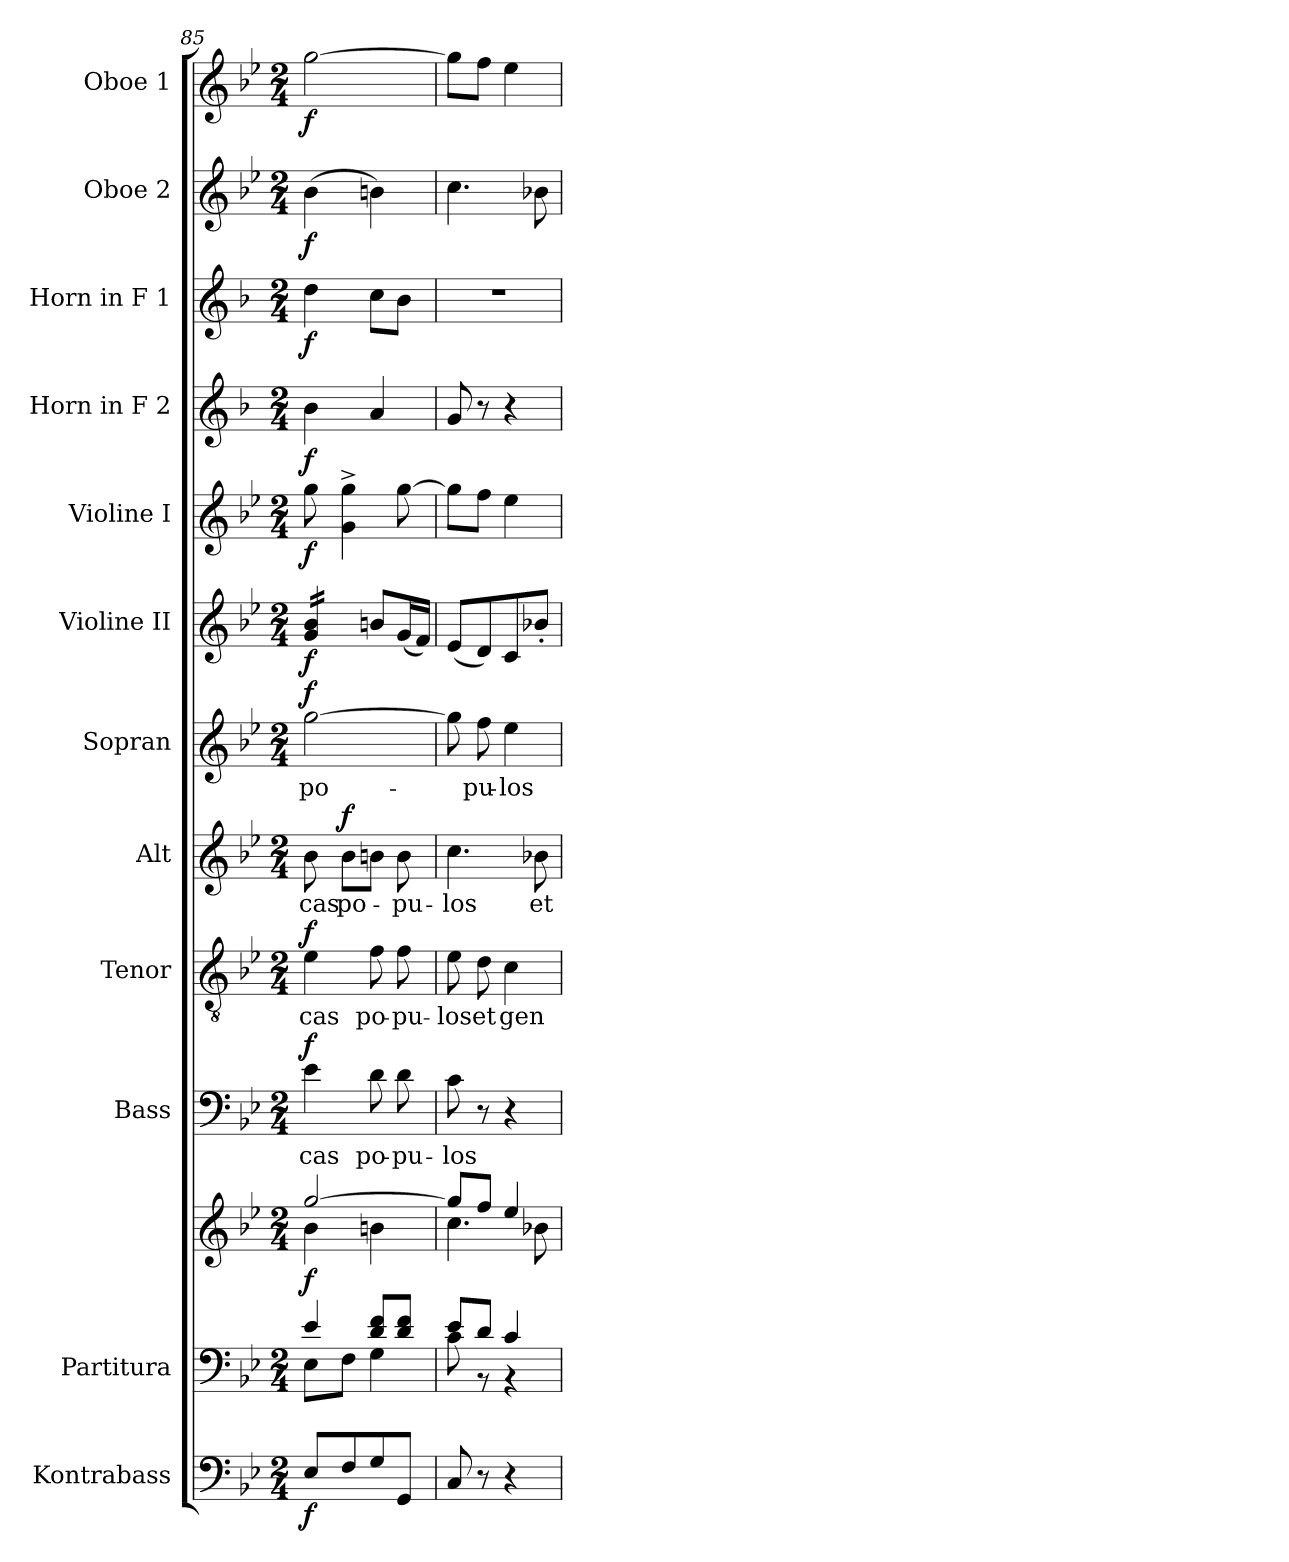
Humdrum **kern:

**kern	**dynam	**kern	**kern	**dynam	**kern	**text	**dynam	**kern	**text	**dynam	**kern	**text	**dynam	**kern	**text	**dynam	**kern	**dynam	**kern	**dynam	**kern	**dynam	**kern	**dynam	**kern	**dynam	**kern	**dynam
*part12	*part12	*part11	*part11	*part11	*part10	*part10	*part10	*part9	*part9	*part9	*part8	*part8	*part8	*part7	*part7	*part7	*part6	*part6	*part5	*part5	*part4	*part4	*part3	*part3	*part2	*part2	*part1	*part1
*staff13	*staff13	*staff12	*staff11	*staff11/12	*staff10	*staff10	*staff10	*staff9	*staff9	*staff9	*staff8	*staff8	*staff8	*staff7	*staff7	*staff7	*staff6	*staff6	*staff5	*staff5	*staff4	*staff4	*staff3	*staff3	*staff2	*staff2	*staff1	*staff1
*I"Kontrabass	*	*I"Partitura	*	*	*I"Bass	*	*	*I"Tenor	*	*	*I"Alt	*	*	*I"Sopran	*	*	*I"Violine II	*	*I"Violine I	*	*I"Horn in F 2	*	*I"Horn in F 1	*	*I"Oboe 2	*	*I"Oboe 1	*
*I'Kb.	*	*	*	*	*I'B.	*	*	*I'T.	*	*	*I'A.	*	*	*I'S.	*	*	*I'Vl. II	*	*I'Vl. I	*	*	*	*	*	*I'Ob. 2	*	*I'Ob. 1	*
*clefF4	*	*clefF4	*clefG2	*	*clefF4	*	*	*clefGv2	*	*	*clefG2	*	*	*clefG2	*	*	*clefG2	*	*clefG2	*	*clefG2	*	*clefG2	*	*clefG2	*	*clefG2	*
*ITrd7c12	*	*	*	*	*	*	*	*	*	*	*	*	*	*	*	*	*	*	*	*	*ITrd4c7	*	*ITrd4c7	*	*	*	*	*
*k[b-e-]	*	*k[b-e-]	*k[b-e-]	*	*k[b-e-]	*	*	*k[b-e-]	*	*	*k[b-e-]	*	*	*k[b-e-]	*	*	*k[b-e-]	*	*k[b-e-]	*	*k[b-e-]	*	*k[b-e-]	*	*k[b-e-]	*	*k[b-e-]	*
*B-:	*	*B-:	*B-:	*	*B-:	*	*	*B-:	*	*	*B-:	*	*	*B-:	*	*	*B-:	*	*B-:	*	*B-:	*	*B-:	*	*B-:	*	*B-:	*
*M2/4	*	*M2/4	*M2/4	*	*M2/4	*	*	*M2/4	*	*	*M2/4	*	*	*M2/4	*	*	*M2/4	*	*M2/4	*	*M2/4	*	*M2/4	*	*M2/4	*	*M2/4	*
=85	=85	=85	=85	=85	=85	=85	=85	=85	=85	=85	=85	=85	=85	=85	=85	=85	=85	=85	=85	=85	=85	=85	=85	=85	=85	=85	=85	=85
*	*	*^	*^	*	*	*	*	*	*	*	*	*	*	*	*	*	*	*	*	*	*	*	*	*	*	*	*	*
!	!LO:DY:b	!	!	!	!	!LO:DY:b	!	!LO:LY:b	!LO:DY:a	!	!LO:LY:b	!LO:DY:a	!	!LO:LY:b	!	!	!LO:LY:b	!LO:DY:a	!	!LO:DY:b	!	!LO:DY:b	!	!LO:DY:b	!	!LO:DY:b	!	!LO:DY:b	!	!LO:DY:b
*	*	*	*	*	*	*	*	*	*	*	*	*	*	*	*	*	*	*	*tremolo	*	*	*	*	*	*	*	*	*	*	*
8EE-/L	f	4e-/	8E-\L	[>2gg/	4b-\	f	4e-\	-cas	f	4e-\	-cas	f	8b-\	-cas	.	[2gg\	po-	f	16g/ 16b-/LL	f	8gg\	f	4e-\	f	4g\	f	(>4b-\	f	[2gg\	f
.	.	.	.	.	.	.	.	.	.	.	.	.	.	.	.	.	.	.	16g/ 16b-/	.	.	.	.	.	.	.	.	.	.	.
!	!	!	!	!	!	!	!	!	!	!	!	!	!	!LO:LY:b	!LO:DY:a	!	!	!	!	!	!	!	!	!	!	!	!	!	!	!
8FF/	.	.	8F\J	.	.	.	.	.	.	.	.	.	8b-\L	po-	f	.	.	.	16g/ 16b-/	.	4g\^> 4gg\^>	.	.	.	.	.	.	.	.	.
.	.	.	.	.	.	.	.	.	.	.	.	.	.	.	.	.	.	.	16g/ 16b-/JJ	.	.	.	.	.	.	.	.	.	.	.
*	*	*	*	*	*	*	*	*	*	*	*	*	*	*	*	*	*	*	*Xtremolo	*	*	*	*	*	*	*	*	*	*	*
!	!	!	!	!	!	!	!	!LO:LY:b	!	!	!LO:LY:b	!	!	!	!	!	!	!	!	!	!	!	!	!	!	!	!	!	!	!
8GG/	.	8d/ 8f/L	4G\	.	4bn\	.	8d\	po-	.	8f\	po-	.	8bn\J	.	.	.	.	.	8bn/L	.	.	.	4d/	.	8f\L	.	4bn\)	.	.	.
!	!	!	!	!	!	!	!	!LO:LY:b	!	!	!LO:LY:b	!	!	!LO:LY:b	!	!	!	!	!	!	!	!	!	!	!	!	!	!	!	!
8GGG/J	.	8d/ 8f/J	.	.	.	.	8d\	-pu-	.	8f\	-pu-	.	8b\	-pu-	.	.	.	.	(<16g/L	.	[8gg\	.	.	.	8e-\J	.	.	.	.	.
.	.	.	.	.	.	.	.	.	.	.	.	.	.	.	.	.	.	.	16f/JJ)	.	.	.	.	.	.	.	.	.	.	.
=86	=86	=86	=86	=86	=86	=86	=86	=86	=86	=86	=86	=86	=86	=86	=86	=86	=86	=86	=86	=86	=86	=86	=86	=86	=86	=86	=86	=86	=86	=86
!	!	!	!	!	!	!	!	!LO:LY:b	!	!	!LO:LY:b	!	!	!LO:LY:b	!	!	!	!	!	!	!	!	!	!	!	!	!	!	!	!
8CC/	.	8e-/L	8c\	8gg/L]	4.cc\	.	8c\	-los	.	8e-\	-los	.	4.cc\	-los	.	8gg\]	.	.	(<8e-/L	.	8gg\L]	.	8c/	.	2r	.	4.cc\	.	8gg\L]	.
!	!	!	!	!	!	!	!	!	!	!	!LO:LY:b	!	!	!	!	!	!LO:LY:b	!	!	!	!	!	!	!	!	!	!	!	!	!
8r	.	8d/J	8r	8ff/J	.	.	8r	.	.	8d\	et	.	.	.	.	8ff\	-pu-	.	8d/)	.	8ff\J	.	8r	.	.	.	.	.	8ff\J	.
!	!	!	!	!	!	!	!	!	!	!	!LO:LY:b	!	!	!	!	!	!LO:LY:b	!	!	!	!	!	!	!	!	!	!	!	!	!
4r	.	4c/	4r	4ee-/	.	.	4r	.	.	4c\	gen-	.	.	.	.	4ee-\	-los	.	8c/	.	4ee-\	.	4r	.	.	.	.	.	4ee-\	.
!	!	!	!	!	!	!	!	!	!	!	!	!	!	!LO:LY:b	!	!	!	!	!	!	!	!	!	!	!	!	!	!	!	!
.	.	.	.	.	8b-X\	.	.	.	.	.	.	.	8b-X\	et	.	.	.	.	8b-X'</J	.	.	.	.	.	.	.	8b-X\	.	.	.
*	*	*v	*v	*	*	*	*	*	*	*	*	*	*	*	*	*	*	*	*	*	*	*	*	*	*	*	*	*	*	*
*	*	*	*v	*v	*	*	*	*	*	*	*	*	*	*	*	*	*	*	*	*	*	*	*	*	*	*	*	*	*
=	=	=	=	=	=	=	=	=	=	=	=	=	=	=	=	=	=	=	=	=	=	=	=	=	=	=	=	=
*-	*-	*-	*-	*-	*-	*-	*-	*-	*-	*-	*-	*-	*-	*-	*-	*-	*-	*-	*-	*-	*-	*-	*-	*-	*-	*-	*-	*-
